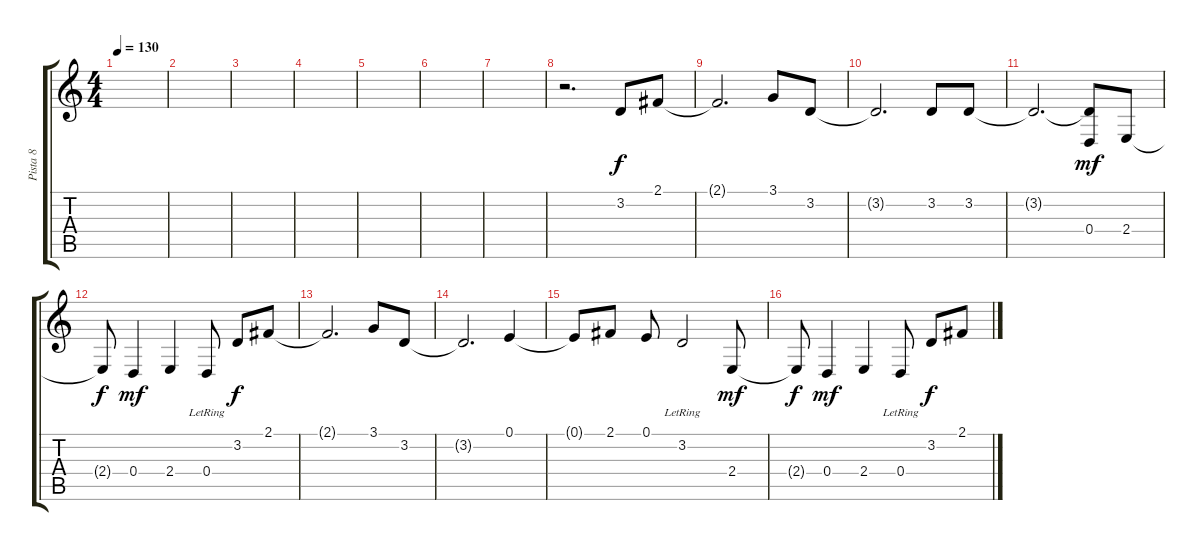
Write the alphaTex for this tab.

\track ("Pista 8" "Pista 8") {instrument brightacousticpiano}
\staff {score tabs}
\tuning (E4 B3 G3 D3 A2 E2) {hide}
\ts (4 4)
\tempo 130
\clef g2
\ks c
|
|
|
|
|
|
|
r.2{d} 3.2.8 2.1.8 |
2.1{t}.2{d} 3.1.8 3.2.8 |
3.2{t}.2{d} 3.2.8 3.2.8 |
3.2{t}.2{d} (3.2{t} 0.4).8{dy mf} 2.4.8 |
2.4{t}.8{dy f} 0.4.4{dy mf} 2.4.4 0.4{lr}.8 3.2.8{dy f} 2.1.8 |
2.1{t}.2{d} 3.1.8 3.2.8 |
3.2{t}.2{d} 0.1.4 |
0.1{t}.8 2.1.8 0.1.8 3.2{lr}.2 2.4.8{dy mf} |
2.4{t}.8{dy f} 0.4.4{dy mf} 2.4.4 0.4{lr}.8 3.2.8{dy f} 2.1.8
